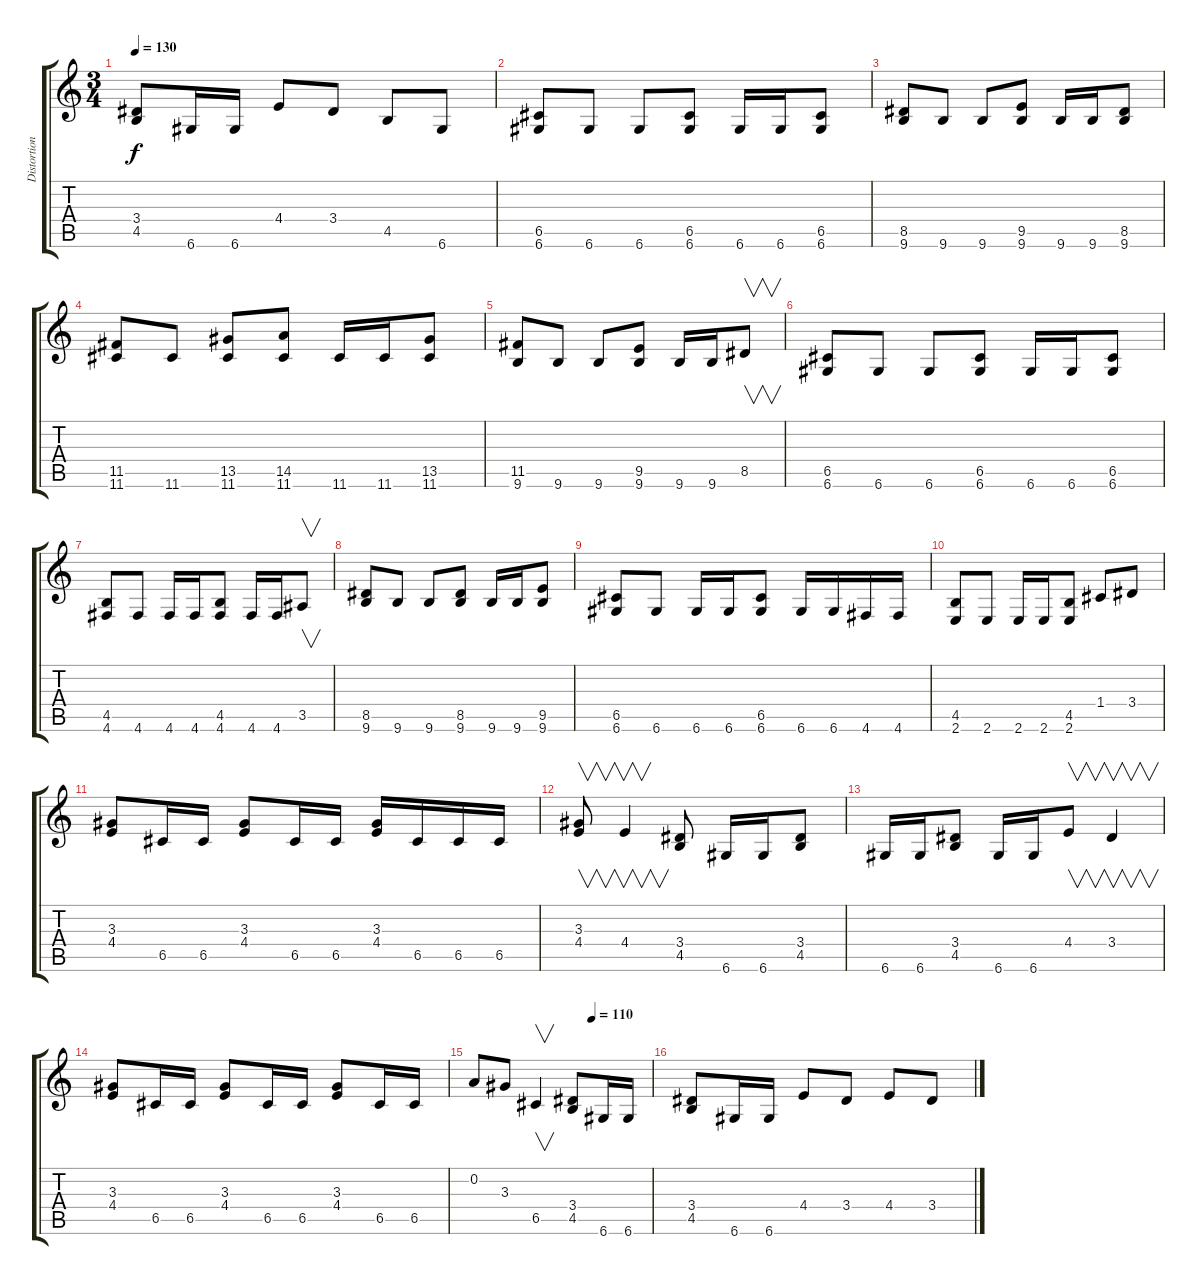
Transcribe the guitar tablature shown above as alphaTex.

\track ("Distortion 2" "Distortion") {instrument distortionguitar}
\staff {score tabs}
\tuning (D4 A3 F3 C3 G2 D2) {hide}
\ts (3 4)
\tempo 130
\clef g2
\ks c
(3.4 4.5).8{dy f} 6.6.16 6.6.16 4.4.8 3.4.8 4.5.8 6.6.8 |
(6.5 6.6).8 6.6.8 6.6.8 (6.5 6.6).8 6.6.16 6.6.16 (6.5 6.6).8 |
(8.5 9.6).8 9.6.8 9.6.8 (9.5 9.6).8 9.6.16 9.6.16 (8.5 9.6).8 |
(11.5 11.6).8 11.6.8 (13.5 11.6).8 (14.5 11.6).8 11.6.16 11.6.16 (13.5 11.6).8 |
(11.5 9.6).8 9.6.8 9.6.8 (9.5 9.6).8 9.6.16 9.6.16 8.5.8{v} |
(6.5 6.6).8 6.6.8 6.6.8 (6.5 6.6).8 6.6.16 6.6.16 (6.5 6.6).8 |
(4.5 4.6).8 4.6.8 4.6.16 4.6.16 (4.5 4.6).8 4.6.16 4.6.16 3.5.8{v} |
(8.5 9.6).8 9.6.8 9.6.8 (8.5 9.6).8 9.6.16 9.6.16 (9.5 9.6).8 |
(6.5 6.6).8 6.6.8 6.6.16 6.6.16 (6.5 6.6).8 6.6.16 6.6.16 4.6.16 4.6.16 |
(4.5 2.6).8 2.6.8 2.6.16 2.6.16 (4.5 2.6).8 1.4.8 3.4.8 |
(3.3 4.4).8 6.5.16 6.5.16 (3.3 4.4).8 6.5.16 6.5.16 (3.3 4.4).16 6.5.16 6.5.16 6.5.16 |
(3.3 4.4).8{v} 4.4.4{v} (3.4 4.5).8 6.6.16 6.6.16 (3.4 4.5).8 |
6.6.16 6.6.16 (3.4 4.5).8 6.6.16 6.6.16 4.4.8{v} 3.4.4{v} |
(3.3 4.4).8 6.5.16 6.5.16 (3.3 4.4).8 6.5.16 6.5.16 (3.3 4.4).8 6.5.16 6.5.16 |
\tempo (110 0.6666666666666666)
0.2.8 3.3.8 6.5.4{v} (3.4 4.5).8 6.6.16 6.6.16 |
(3.4 4.5).8 6.6.16 6.6.16 4.4.8 3.4.8 4.4.8 3.4.8
